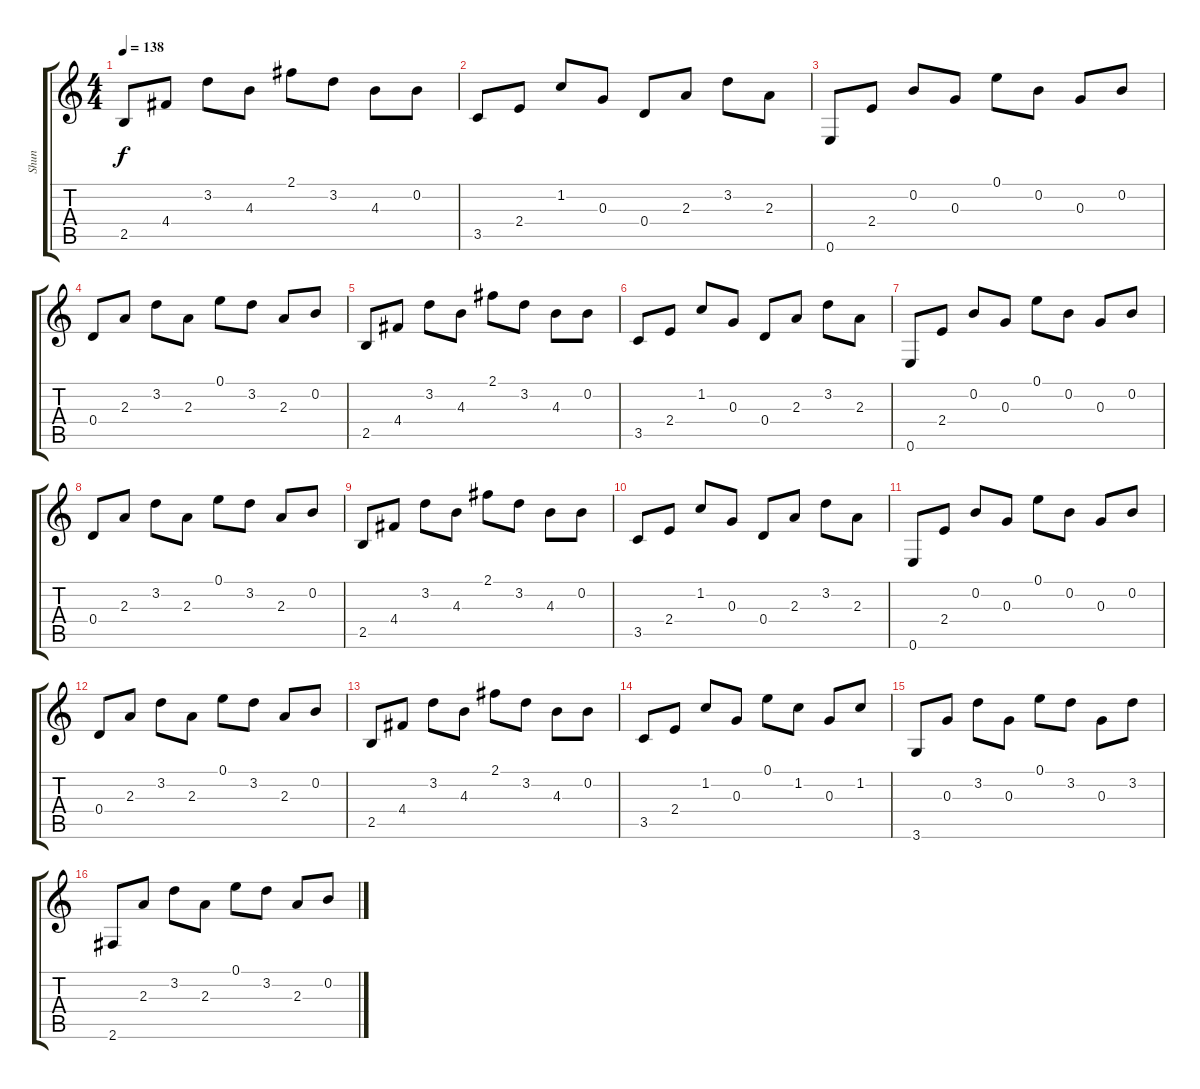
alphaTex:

\track ("Shun" "Shun") {instrument overdrivenguitar}
\staff {score tabs}
\tuning (E4 B3 G3 D3 A2 E2) {hide}
\ts (4 4)
\tempo 138
\clef g2
\ks c
2.5.8{dy f} 4.4.8 3.2.8 4.3.8 2.1.8 3.2.8 4.3.8 0.2.8 |
3.5.8 2.4.8 1.2.8 0.3.8 0.4.8 2.3.8 3.2.8 2.3.8 |
0.6.8 2.4.8 0.2.8 0.3.8 0.1.8 0.2.8 0.3.8 0.2.8 |
0.4.8 2.3.8 3.2.8 2.3.8 0.1.8 3.2.8 2.3.8 0.2.8 |
2.5.8 4.4.8 3.2.8 4.3.8 2.1.8 3.2.8 4.3.8 0.2.8 |
3.5.8 2.4.8 1.2.8 0.3.8 0.4.8 2.3.8 3.2.8 2.3.8 |
0.6.8 2.4.8 0.2.8 0.3.8 0.1.8 0.2.8 0.3.8 0.2.8 |
0.4.8 2.3.8 3.2.8 2.3.8 0.1.8 3.2.8 2.3.8 0.2.8 |
2.5.8 4.4.8 3.2.8 4.3.8 2.1.8 3.2.8 4.3.8 0.2.8 |
3.5.8 2.4.8 1.2.8 0.3.8 0.4.8 2.3.8 3.2.8 2.3.8 |
0.6.8 2.4.8 0.2.8 0.3.8 0.1.8 0.2.8 0.3.8 0.2.8 |
0.4.8 2.3.8 3.2.8 2.3.8 0.1.8 3.2.8 2.3.8 0.2.8 |
2.5.8 4.4.8 3.2.8 4.3.8 2.1.8 3.2.8 4.3.8 0.2.8 |
3.5.8 2.4.8 1.2.8 0.3.8 0.1.8 1.2.8 0.3.8 1.2.8 |
3.6.8 0.3.8 3.2.8 0.3.8 0.1.8 3.2.8 0.3.8 3.2.8 |
2.6.8 2.3.8 3.2.8 2.3.8 0.1.8 3.2.8 2.3.8 0.2.8
